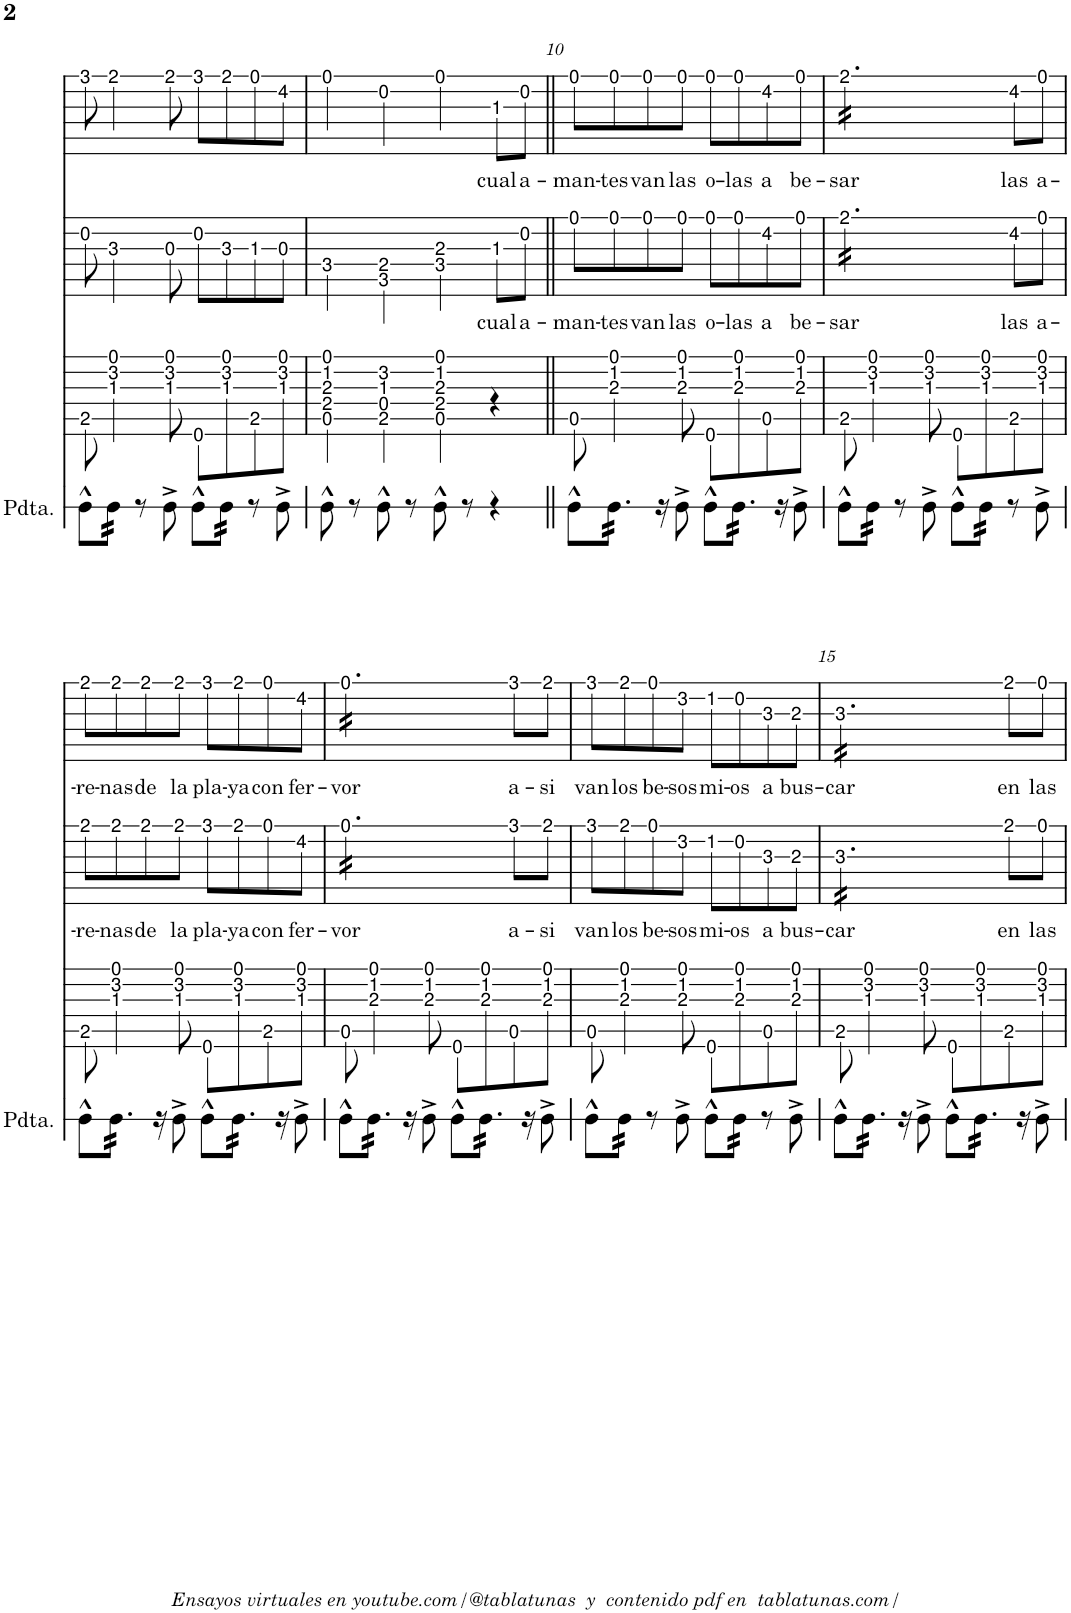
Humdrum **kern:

**kern	**kern	**kern	**text	**kern	**text
*part4	*part3	*part2	*part2	*part1	*part1
*staff4	*staff3	*staff2	*staff2	*staff1	*staff1
*I"Pandereta	*I"Guitarra	*I"Laúd	*	*I"Bandurria	*
*I'Pdta.	*	*	*	*	*
!!LO:PB:g=z
*clefX	*	*	*	*	*
*k[]	*k[]	*k[]	*	*k[]	*
*M4/4	*M4/4	*M4/4	*	*M4/4	*
=8	=8	=8	=8	=8	=8
8Re^^\L	8BB\	8e\	.	8ccc\	.
*tremolo	*	*	*	*	*
32Re\	4G#X\ 4d\ 4e\	4d\	.	4bb\	.
32Re\	.	.	.	.	.
32Re\	.	.	.	.	.
32Re\JJJ	.	.	.	.	.
*Xtremolo	*	*	*	*	*
8r	.	.	.	.	.
8Re^\	8G#\ 8d\ 8e\	8B\	.	8bb\	.
8Re^^\L	8EE\L	8e\L	.	8ccc\L	.
*tremolo	*	*	*	*	*
32Re\	8G#\ 8d\ 8e\	8d\	.	8bb\	.
32Re\	.	.	.	.	.
32Re\	.	.	.	.	.
32Re\JJJ	.	.	.	.	.
*Xtremolo	*	*	*	*	*
8r	8BB\	8c\	.	8aa\	.
8Re^\	8G#\ 8d\ 8e\J	8B\J	.	8gg#X\J	.
=9	=9	=9	=9	=9	=9
8Re^^\	4AA\ 4E\ 4A\ 4c\ 4e\	4A\	.	4aa\	.
8r	.	.	.	.	.
8Re^^\	4BB\ 4D\ 4G#X\ 4d\	4E\ 4G#X\	.	4ee\	.
8r	.	.	.	.	.
8Re^^\	4AA\ 4E\ 4A\ 4c\ 4e\	4A\ 4c#\	.	4aa\	.
8r	.	.	.	.	.
!	!	!	!LO:LY:b	!	!LO:LY:b
4r	4r	8c\L	cual	8cc\L	cual
!	!	!	!LO:LY:b	!	!LO:LY:b
.	.	8e\J	a-	8ee\J	a-
=10||	=10||	=10||	=10||	=10||	=10||
!	!	!	!LO:LY:b	!	!LO:LY:b
8Re^^\L	8AA\	8a\L	-man-	8aa\L	-man-
!	!	!	!LO:LY:b	!	!LO:LY:b
*tremolo	*	*	*	*	*
32Re\LLL	4A\ 4c\ 4e\	8a\	-tes	8aa\	-tes
32Re\	.	.	.	.	.
32Re\	.	.	.	.	.
32Re\	.	.	.	.	.
!	!	!	!LO:LY:b	!	!LO:LY:b
32Re\	.	8a\	van	8aa\	van
32Re\JJJ	.	.	.	.	.
*Xtremolo	*	*	*	*	*
16r	.	.	.	.	.
!	!	!	!LO:LY:b	!	!LO:LY:b
8Re^\	8A\ 8c\ 8e\	8a\J	las	8aa\J	las
!	!	!	!LO:LY:b	!	!LO:LY:b
8Re^^\L	8EE\L	8a\L	o-	8aa\L	o-
!	!	!	!LO:LY:b	!	!LO:LY:b
*tremolo	*	*	*	*	*
32Re\LLL	8A\ 8c\ 8e\	8a\	-las	8aa\	-las
32Re\	.	.	.	.	.
32Re\	.	.	.	.	.
32Re\	.	.	.	.	.
!	!	!	!LO:LY:b	!	!LO:LY:b
32Re\	8AA\	8g#X\	a	8gg#X\	a
32Re\JJJ	.	.	.	.	.
*Xtremolo	*	*	*	*	*
16r	.	.	.	.	.
!	!	!	!LO:LY:b	!	!LO:LY:b
8Re^\	8A\ 8c\ 8e\J	8a\J	be-	8aa\J	be-
=11	=11	=11	=11	=11	=11
!	!	!	!LO:LY:b	!	!LO:LY:b
8Re^^\L	8BB\	2.b\	-sar	2.bb\	-sar
*tremolo	*	*	*	*	*
32Re\	4G#X\ 4d\ 4e\	.	.	.	.
32Re\	.	.	.	.	.
32Re\	.	.	.	.	.
32Re\JJJ	.	.	.	.	.
*Xtremolo	*	*	*	*	*
8r	.	.	.	.	.
8Re^\	8G#\ 8d\ 8e\	.	.	.	.
8Re^^\L	8EE\L	.	.	.	.
*tremolo	*	*	*	*	*
32Re\	8G#\ 8d\ 8e\	.	.	.	.
32Re\	.	.	.	.	.
32Re\	.	.	.	.	.
32Re\JJJ	.	.	.	.	.
*Xtremolo	*	*	*	*	*
!	!	!	!LO:LY:b	!	!LO:LY:b
8r	8BB\	8g#X\L	las	8gg#X\L	las
!	!	!	!LO:LY:b	!	!LO:LY:b
8Re^\	8G#\ 8d\ 8e\J	8a\J	a-	8aa\J	a-
!!LO:LB:g=z
=12	=12	=12	=12	=12	=12
!	!	!	!LO:LY:b	!	!LO:LY:b
8Re^^\L	8BB\	8b\L	-re-	8bb\L	-re-
!	!	!	!LO:LY:b	!	!LO:LY:b
*tremolo	*	*	*	*	*
32Re\LLL	4G#X\ 4d\ 4e\	8b\	-nas	8bb\	-nas
32Re\	.	.	.	.	.
32Re\	.	.	.	.	.
32Re\	.	.	.	.	.
!	!	!	!LO:LY:b	!	!LO:LY:b
32Re\	.	8b\	de	8bb\	de
32Re\JJJ	.	.	.	.	.
*Xtremolo	*	*	*	*	*
16r	.	.	.	.	.
!	!	!	!LO:LY:b	!	!LO:LY:b
8Re^\	8G#\ 8d\ 8e\	8b\J	la	8bb\J	la
!	!	!	!LO:LY:b	!	!LO:LY:b
8Re^^\L	8EE\L	8cc\L	pla-	8ccc\L	pla-
!	!	!	!LO:LY:b	!	!LO:LY:b
*tremolo	*	*	*	*	*
32Re\LLL	8G#\ 8d\ 8e\	8b\	-ya	8bb\	-ya
32Re\	.	.	.	.	.
32Re\	.	.	.	.	.
32Re\	.	.	.	.	.
!	!	!	!LO:LY:b	!	!LO:LY:b
32Re\	8BB\	8a\	con	8aa\	con
32Re\JJJ	.	.	.	.	.
*Xtremolo	*	*	*	*	*
16r	.	.	.	.	.
!	!	!	!LO:LY:b	!	!LO:LY:b
8Re^\	8G#\ 8d\ 8e\J	8g#X\J	fer-	8gg#X\J	fer-
=13	=13	=13	=13	=13	=13
!	!	!	!LO:LY:b	!	!LO:LY:b
8Re^^\L	8AA\	2.a\	-vor	2.aa\	-vor
*tremolo	*	*	*	*	*
32Re\LLL	4A\ 4c\ 4e\	.	.	.	.
32Re\	.	.	.	.	.
32Re\	.	.	.	.	.
32Re\	.	.	.	.	.
32Re\	.	.	.	.	.
32Re\JJJ	.	.	.	.	.
*Xtremolo	*	*	*	*	*
16r	.	.	.	.	.
8Re^\	8A\ 8c\ 8e\	.	.	.	.
8Re^^\L	8EE\L	.	.	.	.
*tremolo	*	*	*	*	*
32Re\LLL	8A\ 8c\ 8e\	.	.	.	.
32Re\	.	.	.	.	.
32Re\	.	.	.	.	.
32Re\	.	.	.	.	.
!	!	!	!LO:LY:b	!	!LO:LY:b
32Re\	8AA\	8cc\L	a-	8ccc\L	a-
32Re\JJJ	.	.	.	.	.
*Xtremolo	*	*	*	*	*
16r	.	.	.	.	.
!	!	!	!LO:LY:b	!	!LO:LY:b
8Re^\	8A\ 8c\ 8e\J	8b\J	-si	8bb\J	-si
=14	=14	=14	=14	=14	=14
!	!	!	!LO:LY:b	!	!LO:LY:b
8Re^^\L	8AA\	8cc\L	van	8ccc\L	van
!	!	!	!LO:LY:b	!	!LO:LY:b
*tremolo	*	*	*	*	*
32Re\	4A\ 4c\ 4e\	8b\	los	8bb\	los
32Re\	.	.	.	.	.
32Re\	.	.	.	.	.
32Re\JJJ	.	.	.	.	.
*Xtremolo	*	*	*	*	*
!	!	!	!LO:LY:b	!	!LO:LY:b
8r	.	8a\	be-	8aa\	be-
!	!	!	!LO:LY:b	!	!LO:LY:b
8Re^\	8A\ 8c\ 8e\	8g\J	-sos	8gg\J	-sos
!	!	!	!LO:LY:b	!	!LO:LY:b
8Re^^\L	8EE\L	8f\L	mi-	8ff\L	mi-
!	!	!	!LO:LY:b	!	!LO:LY:b
*tremolo	*	*	*	*	*
32Re\	8A\ 8c\ 8e\	8e\	-os	8ee\	-os
32Re\	.	.	.	.	.
32Re\	.	.	.	.	.
32Re\JJJ	.	.	.	.	.
*Xtremolo	*	*	*	*	*
!	!	!	!LO:LY:b	!	!LO:LY:b
8r	8AA\	8d\	a	8dd\	a
!	!	!	!LO:LY:b	!	!LO:LY:b
8Re^\	8A\ 8c\ 8e\J	8c#X\J	bus-	8cc#X\J	bus-
=15	=15	=15	=15	=15	=15
!	!	!	!LO:LY:b	!	!LO:LY:b
8Re^^\L	8BB\	2.d\	-car	2.dd\	-car
*tremolo	*	*	*	*	*
32Re\LLL	4G#X\ 4d\ 4e\	.	.	.	.
32Re\	.	.	.	.	.
32Re\	.	.	.	.	.
32Re\	.	.	.	.	.
32Re\	.	.	.	.	.
32Re\JJJ	.	.	.	.	.
*Xtremolo	*	*	*	*	*
16r	.	.	.	.	.
8Re^\	8G#\ 8d\ 8e\	.	.	.	.
8Re^^\L	8EE\L	.	.	.	.
*tremolo	*	*	*	*	*
32Re\LLL	8G#\ 8d\ 8e\	.	.	.	.
32Re\	.	.	.	.	.
32Re\	.	.	.	.	.
32Re\	.	.	.	.	.
!	!	!	!LO:LY:b	!	!LO:LY:b
32Re\	8BB\	8b\L	en	8bb\L	en
32Re\JJJ	.	.	.	.	.
*Xtremolo	*	*	*	*	*
16r	.	.	.	.	.
!	!	!	!LO:LY:b	!	!LO:LY:b
8Re^\	8G#\ 8d\ 8e\J	8a\J	las	8aa\J	las
=	=	=	=	=	=
*-	*-	*-	*-	*-	*-
